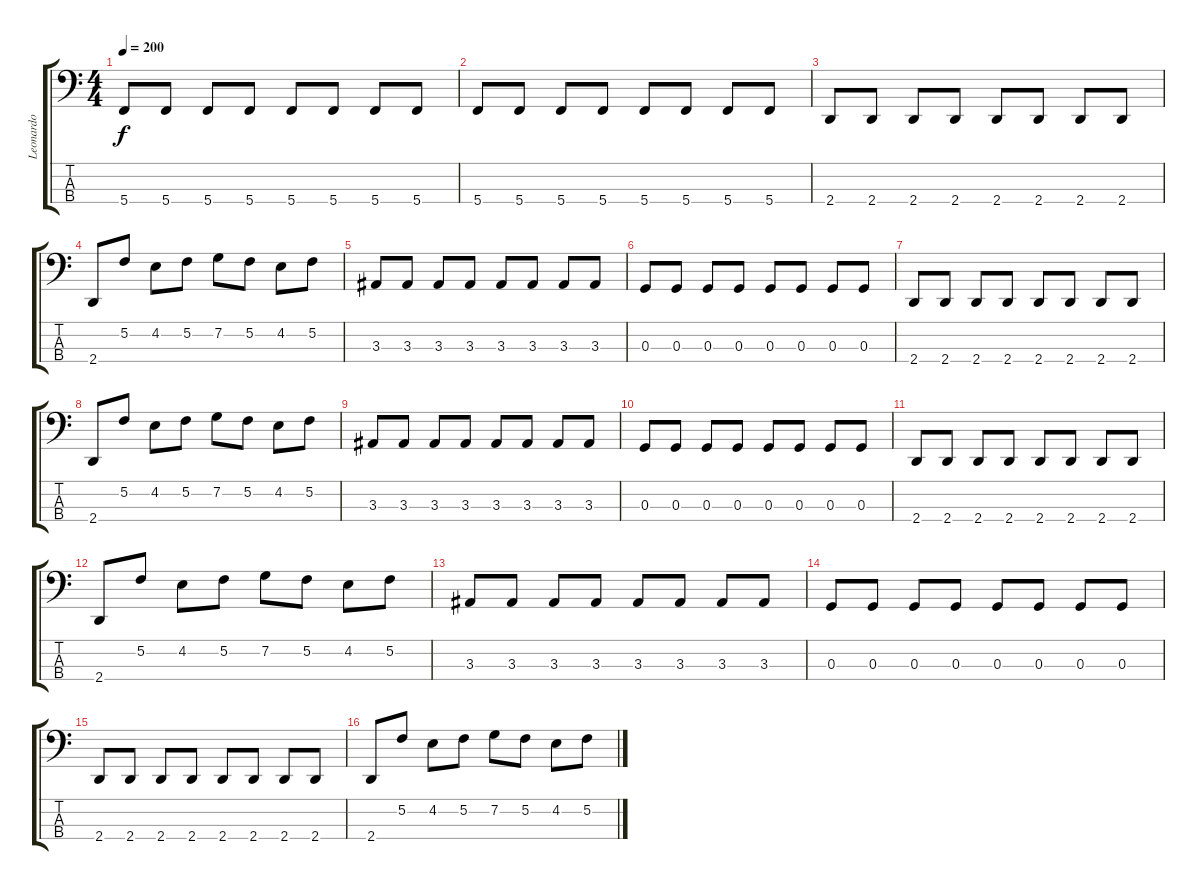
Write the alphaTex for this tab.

\track ("Leonardo" "Leonardo") {instrument electricbasspick}
\staff {score tabs}
\tuning (F2 C2 G1 C1) {hide}
\ts (4 4)
\tempo 200
\clef f4
\ks c
5.4.8{dy f} 5.4.8 5.4.8 5.4.8 5.4.8 5.4.8 5.4.8 5.4.8 |
5.4.8 5.4.8 5.4.8 5.4.8 5.4.8 5.4.8 5.4.8 5.4.8 |
2.4.8 2.4.8 2.4.8 2.4.8 2.4.8 2.4.8 2.4.8 2.4.8 |
2.4.8 5.2.8 4.2.8 5.2.8 7.2.8 5.2.8 4.2.8 5.2.8 |
3.3.8 3.3.8 3.3.8 3.3.8 3.3.8 3.3.8 3.3.8 3.3.8 |
0.3.8 0.3.8 0.3.8 0.3.8 0.3.8 0.3.8 0.3.8 0.3.8 |
2.4.8 2.4.8 2.4.8 2.4.8 2.4.8 2.4.8 2.4.8 2.4.8 |
2.4.8 5.2.8 4.2.8 5.2.8 7.2.8 5.2.8 4.2.8 5.2.8 |
3.3.8 3.3.8 3.3.8 3.3.8 3.3.8 3.3.8 3.3.8 3.3.8 |
0.3.8 0.3.8 0.3.8 0.3.8 0.3.8 0.3.8 0.3.8 0.3.8 |
2.4.8 2.4.8 2.4.8 2.4.8 2.4.8 2.4.8 2.4.8 2.4.8 |
2.4.8 5.2.8 4.2.8 5.2.8 7.2.8 5.2.8 4.2.8 5.2.8 |
3.3.8 3.3.8 3.3.8 3.3.8 3.3.8 3.3.8 3.3.8 3.3.8 |
0.3.8 0.3.8 0.3.8 0.3.8 0.3.8 0.3.8 0.3.8 0.3.8 |
2.4.8 2.4.8 2.4.8 2.4.8 2.4.8 2.4.8 2.4.8 2.4.8 |
2.4.8 5.2.8 4.2.8 5.2.8 7.2.8 5.2.8 4.2.8 5.2.8
